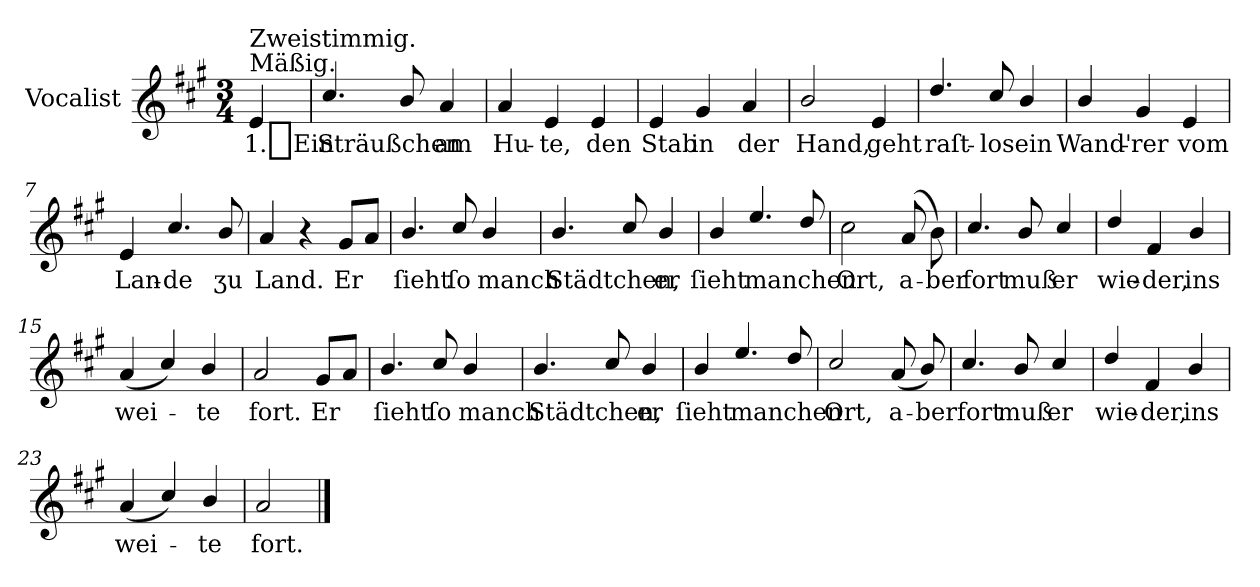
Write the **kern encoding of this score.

**kern	**text
*part1	*part1
*staff1	*staff1
*I"Vocalist	*
*k[f#c#g#]	*
*A:	*
*M3/4	*
=	=
!LO:TX:a:t=Mäßig.	!
!LO:TX:a:t=Zweistimmig.	!
4e	1._Ein
=1	=1
4.cc#/	Sträußchen
8b/	.
4a	am
=2	=2
4a	Hu-
4e	-te,
4e	den
=3	=3
4e	Stab
4g#	in
4a	der
=4	=4
2b/	Hand,
4e	geht
=5	=5
4.dd/	raſt-
8cc#/	-los
4b/	ein
=6	=6
4b/	Wand'-
4g#	-rer
4e	vom
=7	=7
4e	Lan-
4.cc#/	-de
8b/	ʒu
=8	=8
4a	Land.
4r	.
8g#L	Er
8aJ	.
=9	=9
4.b/	ſieht
8cc#/	ſo
4b/	manch
=10	=10
4.b/	Städtchen,
8cc#/	.
4b/	er
=11	=11
4b/	ſieht
4.ee/	manchen
8dd/	.
=12	=12
2cc#	Ort,
(8a	a-
8b)	-ber
=13	=13
4.cc#/	fort
8b/	muß
4cc#/	er
=14	=14
4dd/	wie-
4f#	-der,
4b/	ins
=15	=15
(4a	wei-
4cc#/)	.
4b/	-te
=16	=16
2a	fort.
8g#L	Er
8aJ	.
=17	=17
4.b/	ſieht
8cc#/	ſo
4b/	manch
=18	=18
4.b/	Städtchen,
8cc#/	.
4b/	er
=19	=19
4b/	ſieht
4.ee/	manchen
8dd/	.
=20	=20
2cc#/	Ort,
(8a	a-
8b/)	-ber
=21	=21
4.cc#/	fort
8b/	muß
4cc#/	er
=22	=22
4dd/	wie-
4f#	-der,
4b/	ins
=23	=23
(4a	wei-
4cc#/)	.
4b/	-te
=24	=24
2a	fort.
==	==
*-	*-
